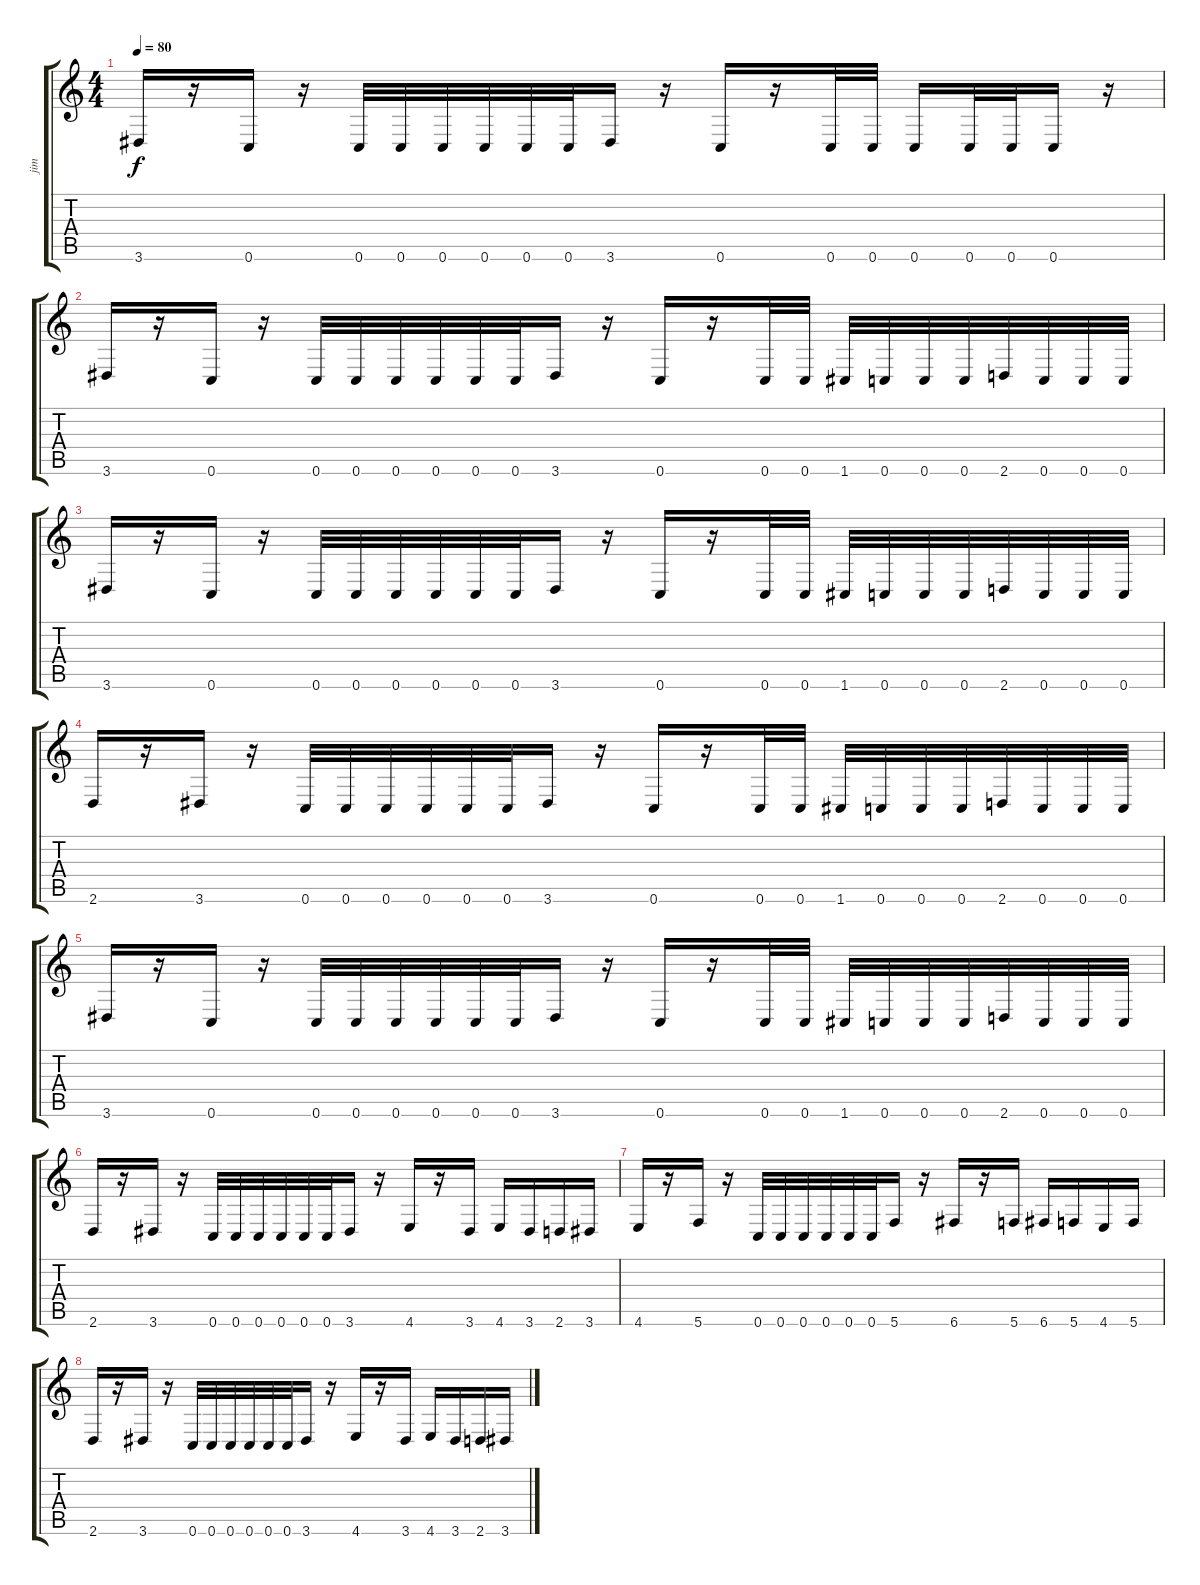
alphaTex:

\track ("jim" "jim") {instrument electricbassfinger}
\staff {score tabs}
\tuning (D4 A3 F3 C3 G2 C2) {hide}
\ts (4 4)
\tempo 80
\clef g2
\ks c
3.6.16{dy f} r.16 0.6.16 r.16 0.6.32 0.6.32 0.6.32 0.6.32 0.6.32 0.6.32 3.6.16 r.16 0.6.16 r.16 0.6.32 0.6.32 0.6.16 0.6.32 0.6.32 0.6.16 r.16 |
3.6.16 r.16 0.6.16 r.16 0.6.32 0.6.32 0.6.32 0.6.32 0.6.32 0.6.32 3.6.16 r.16 0.6.16 r.16 0.6.32 0.6.32 1.6.32 0.6.32 0.6.32 0.6.32 2.6.32 0.6.32 0.6.32 0.6.32 |
3.6.16 r.16 0.6.16 r.16 0.6.32 0.6.32 0.6.32 0.6.32 0.6.32 0.6.32 3.6.16 r.16 0.6.16 r.16 0.6.32 0.6.32 1.6.32 0.6.32 0.6.32 0.6.32 2.6.32 0.6.32 0.6.32 0.6.32 |
2.6.16 r.16 3.6.16 r.16 0.6.32 0.6.32 0.6.32 0.6.32 0.6.32 0.6.32 3.6.16 r.16 0.6.16 r.16 0.6.32 0.6.32 1.6.32 0.6.32 0.6.32 0.6.32 2.6.32 0.6.32 0.6.32 0.6.32 |
3.6.16 r.16 0.6.16 r.16 0.6.32 0.6.32 0.6.32 0.6.32 0.6.32 0.6.32 3.6.16 r.16 0.6.16 r.16 0.6.32 0.6.32 1.6.32 0.6.32 0.6.32 0.6.32 2.6.32 0.6.32 0.6.32 0.6.32 |
2.6.16 r.16 3.6.16 r.16 0.6.32 0.6.32 0.6.32 0.6.32 0.6.32 0.6.32 3.6.16 r.16 4.6.16 r.16 3.6.16 4.6.16 3.6.16 2.6.16 3.6.16 |
4.6.16 r.16 5.6.16 r.16 0.6.32 0.6.32 0.6.32 0.6.32 0.6.32 0.6.32 5.6.16 r.16 6.6.16 r.16 5.6.16 6.6.16 5.6.16 4.6.16 5.6.16 |
2.6.16 r.16 3.6.16 r.16 0.6.32 0.6.32 0.6.32 0.6.32 0.6.32 0.6.32 3.6.16 r.16 4.6.16 r.16 3.6.16 4.6.16 3.6.16 2.6.16 3.6.16
